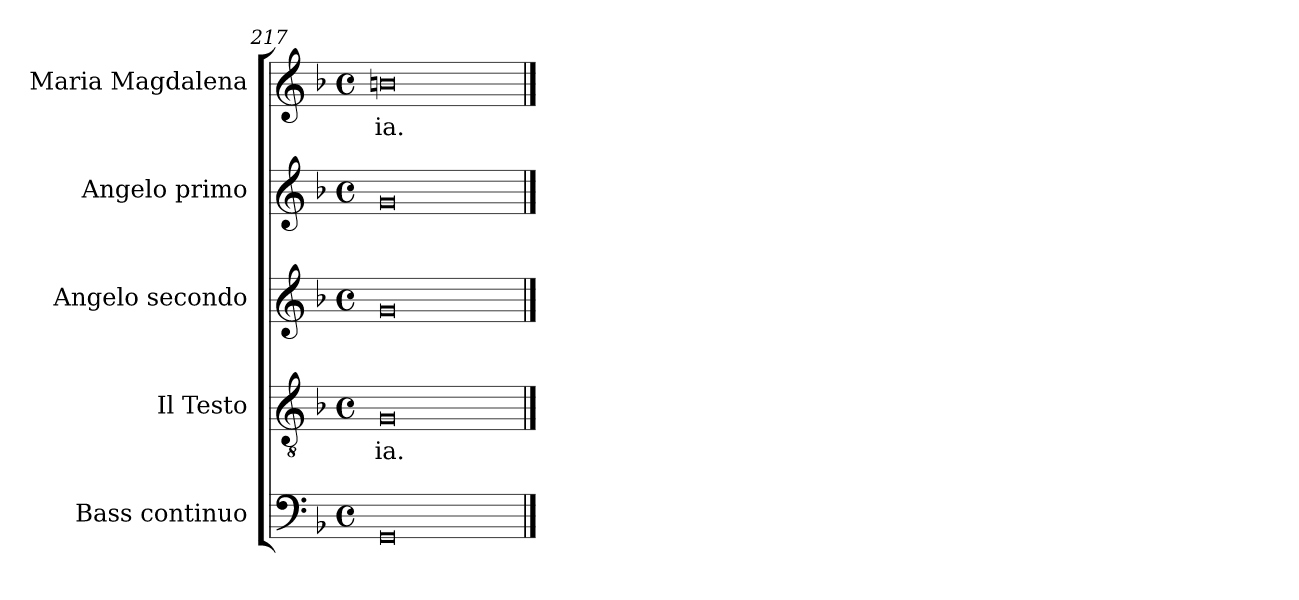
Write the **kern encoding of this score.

**kern	**kern	**text	**kern	**kern	**kern	**text
*part5	*part4	*part4	*part3	*part2	*part1	*part1
*staff5	*staff4	*staff4	*staff3	*staff2	*staff1	*staff1
*I"Bass continuo	*I"Il Testo	*	*I"Angelo  secondo	*I"Angelo  primo	*I"Maria  Magdalena	*
*I'BC	*I'T	*	*I'An.2	*I'An.1	*I'MM	*
*clefF4	*clefGv2	*	*clefG2	*clefG2	*clefG2	*
*k[b-]	*k[b-]	*	*k[b-]	*k[b-]	*k[b-]	*
*F:	*F:	*	*F:	*F:	*F:	*
*M4/4	*M4/4	*	*M4/4	*M4/4	*M4/4	*
*met(c)	*met(c)	*	*met(c)	*met(c)	*met(c)	*
=217	=217	=217	=217	=217	=217	=217
!	!	!LO:LY:b	!	!	!	!
!	!	!	!	!	!	!LO:LY:b
0GG	0G	-ia.	0g	0g	0bn	-ia.
==	==	==	==	==	==	==
*-	*-	*-	*-	*-	*-	*-
